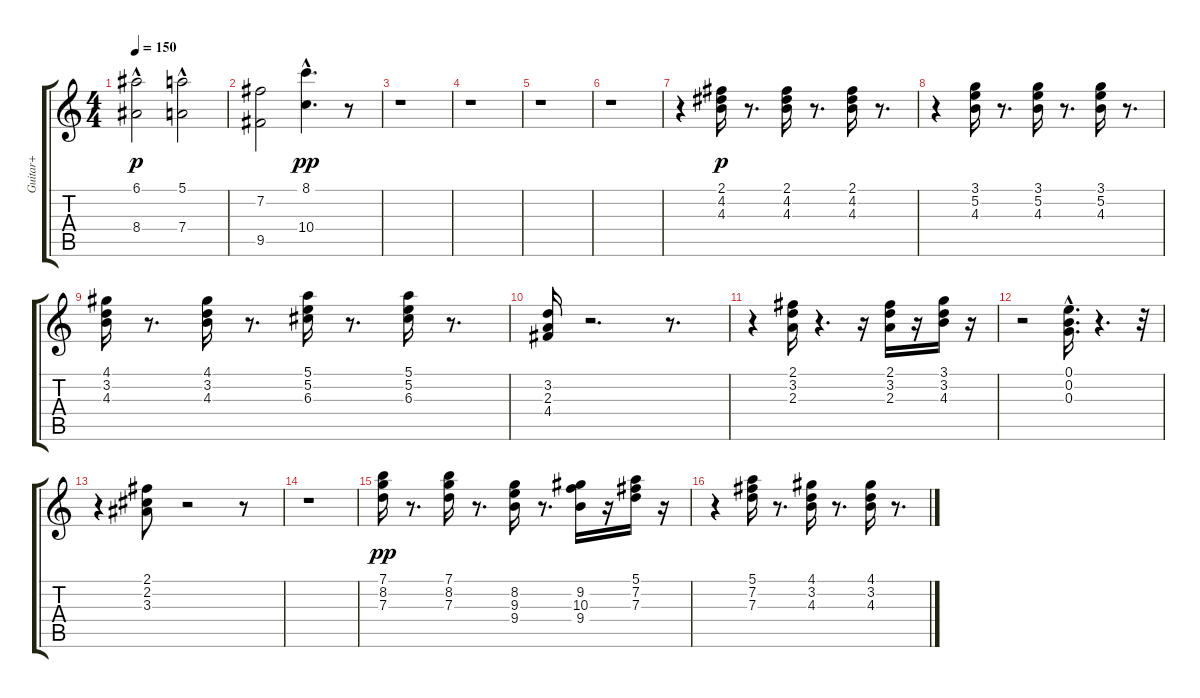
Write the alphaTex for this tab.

\track ("Guitar+" "Guitar+") {instrument acousticguitarsteel}
\staff {score tabs}
\tuning (E4 B3 G3 D3 A2 E2) {hide}
\ts (4 4)
\tempo 150
\clef g2
\ks c
(6.1{hac} 8.4).2{dy p} (5.1{hac} 7.4{hac}).2 |
(7.2 9.5).2 (8.1{hac} 10.4{hac}).4{d dy pp} r.8 |
r.1 |
r.1 |
r.1 |
r.1 |
r.4 (2.1 4.2 4.3).16{dy p} r.8{d} (2.1 4.2 4.3).16 r.8{d} (2.1 4.2 4.3).16 r.8{d} |
r.4 (3.1 5.2 4.3).16 r.8{d} (3.1 5.2 4.3).16 r.8{d} (3.1 5.2 4.3).16 r.8{d} |
(4.1 3.2 4.3).16 r.8{d} (4.1 3.2 4.3).16 r.8{d} (5.1 5.2 6.3).16 r.8{d} (5.1 5.2 6.3).16 r.8{d} |
(3.2 2.3 4.4).16 r.2{d} r.8{d} |
r.4 (2.1 3.2 2.3).16 r.4{d} r.16 (2.1 3.2 2.3).16 r.16 (3.1 3.2 4.3).16 r.16 |
r.2 (0.1{hac} 0.2{hac} 0.3).16{d} r.4{d} r.32 |
r.4 (2.1 2.2 3.3).8 r.2 r.8 |
r.1 |
(7.1 8.2 7.3).16{dy pp} r.8{d} (7.1 8.2 7.3).16 r.8{d} (8.2 9.3 9.4).16 r.8{d} (9.2 10.3 9.4).16 r.16 (5.1 7.2 7.3).16 r.16 |
r.4 (5.1 7.2 7.3).16 r.8{d} (4.1 3.2 4.3).16 r.8{d} (4.1 3.2 4.3).16 r.8{d}
